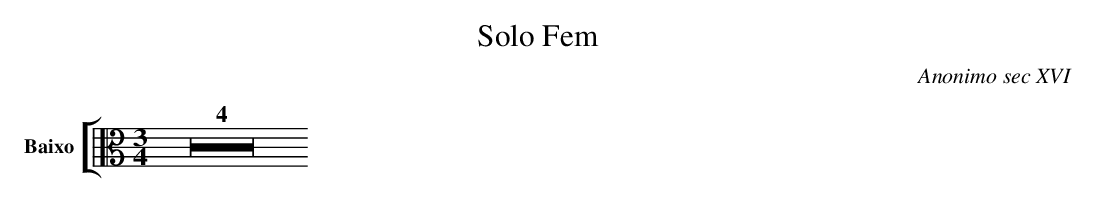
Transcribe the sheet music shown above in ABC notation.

X:1
T:Solo Fem
C:Anonimo sec XVI
M:C
L:1/4
K:C
V: 4 clef=alto name="Baixo" sname="B."
%%staves [ 4 ]
[M:3/4]Z4
